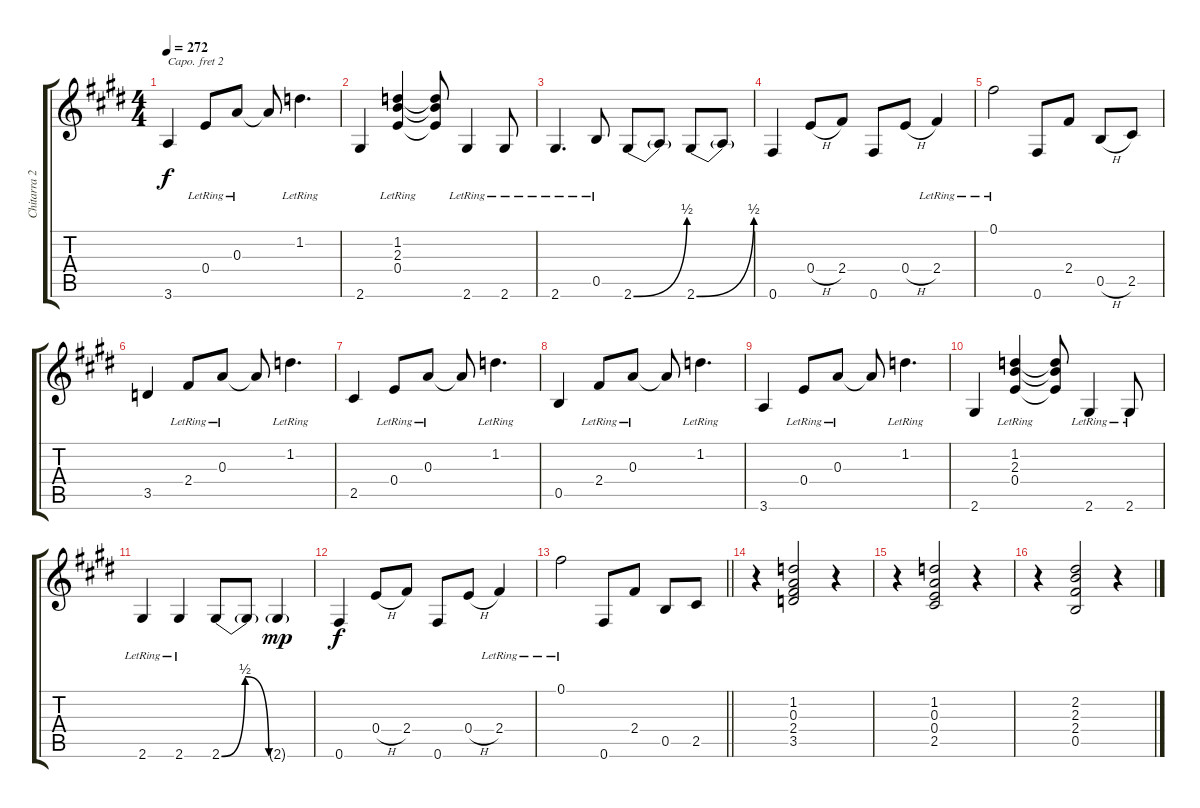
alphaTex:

\track ("Chitarra 2" "Chitarra 2") {instrument acousticguitarsteel}
\staff {score tabs}
\capo 2
\tuning (E4 B3 G3 D3 A2 E2) {hide}
\ts (4 4)
\tempo 272
\clef g2
\ks e
3.6.4{dy f} 0.4{lr}.8 0.3{lr}.8 0.3{t}.8 1.2{lr}.4{d} |
2.6.4 (1.2{lr} 2.3{lr} 0.4{lr}).4 (1.2{t} 2.3{t} 0.4{t}).8 2.6{lr}.4 2.6{lr}.8 |
2.6{lr}.4{d} 0.5{lr}.8 2.6{be (bend 0 0 60 2)}.8 2.6{t}.8 2.6{be (bend 0 0 60 2)}.8 2.6{t}.8 |
0.6.4 0.4{h}.8 2.4.8 0.6.8 0.4{h}.8 2.4{lr}.4 |
0.1{lr}.2 0.6.8 2.4.8 0.5{h}.8 2.5.8 |
3.5.4 2.4{lr}.8 0.3{lr}.8 0.3{t}.8 1.2{lr}.4{d} |
2.5.4 0.4{lr}.8 0.3{lr}.8 0.3{t}.8 1.2{lr}.4{d} |
0.5.4 2.4{lr}.8 0.3{lr}.8 0.3{t}.8 1.2{lr}.4{d} |
3.6.4 0.4{lr}.8 0.3{lr}.8 0.3{t}.8 1.2{lr}.4{d} |
2.6.4 (1.2{lr} 2.3{lr} 0.4{lr}).4 (1.2{t} 2.3{t} 0.4{t}).8 2.6{lr}.4 2.6{lr}.8 |
2.6{lr}.4 2.6{lr}.4 2.6{be (bendrelease 0 0 30 2 45 2 60 0)}.8 2.6{t}.8 2.6{g}.4{dy mp} |
0.6.4{dy f} 0.4{h}.8 2.4.8 0.6.8 0.4{h}.8 2.4{lr}.4 |
\barLineRight lightlight
0.1{lr}.2 0.6.8 2.4.8 0.5.8 2.5.8 |
r.4 (1.2 0.3 2.4 3.5).2 r.4 |
r.4 (1.2 0.3 0.4 2.5).2 r.4 |
r.4 (2.2 2.3 2.4 0.5).2 r.4
